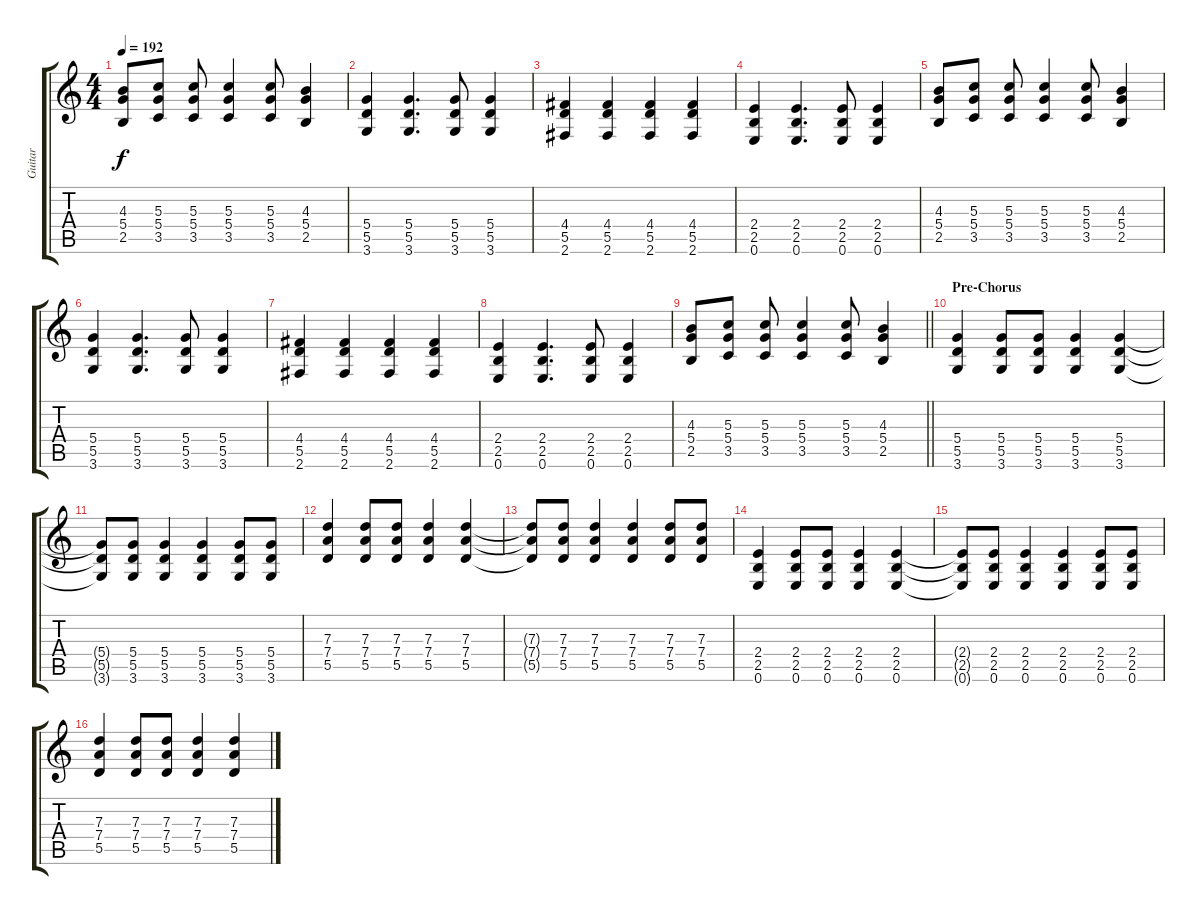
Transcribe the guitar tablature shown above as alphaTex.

\track ("Guitar" "Guitar") {instrument acousticguitarsteel}
\staff {score tabs}
\tuning (E4 B3 G3 D3 A2 E2) {hide}
\ts (4 4)
\tempo 192
\clef g2
\ks c
(4.3 5.4 2.5).8{dy f} (5.3 5.4 3.5).8 (5.3 5.4 3.5).8 (5.3 5.4 3.5).4 (5.3 5.4 3.5).8 (4.3 5.4 2.5).4 |
(5.4 5.5 3.6).4 (5.4 5.5 3.6).4{d} (5.4 5.5 3.6).8 (5.4 5.5 3.6).4 |
(4.4 5.5 2.6).4 (4.4 5.5 2.6).4 (4.4 5.5 2.6).4 (4.4 5.5 2.6).4 |
(2.4 2.5 0.6).4 (2.4 2.5 0.6).4{d} (2.4 2.5 0.6).8 (2.4 2.5 0.6).4 |
(4.3 5.4 2.5).8 (5.3 5.4 3.5).8 (5.3 5.4 3.5).8 (5.3 5.4 3.5).4 (5.3 5.4 3.5).8 (4.3 5.4 2.5).4 |
(5.4 5.5 3.6).4 (5.4 5.5 3.6).4{d} (5.4 5.5 3.6).8 (5.4 5.5 3.6).4 |
(4.4 5.5 2.6).4 (4.4 5.5 2.6).4 (4.4 5.5 2.6).4 (4.4 5.5 2.6).4 |
(2.4 2.5 0.6).4 (2.4 2.5 0.6).4{d} (2.4 2.5 0.6).8 (2.4 2.5 0.6).4 |
\barLineRight lightlight
(4.3 5.4 2.5).8 (5.3 5.4 3.5).8 (5.3 5.4 3.5).8 (5.3 5.4 3.5).4 (5.3 5.4 3.5).8 (4.3 5.4 2.5).4 |
\section ("" "Pre-Chorus")
(5.4 5.5 3.6).4 (5.4 5.5 3.6).8 (5.4 5.5 3.6).8 (5.4 5.5 3.6).4 (5.4 5.5 3.6).4 |
(5.4{t} 5.5{t} 3.6{t}).8 (5.4 5.5 3.6).8 (5.4 5.5 3.6).4 (5.4 5.5 3.6).4 (5.4 5.5 3.6).8 (5.4 5.5 3.6).8 |
(7.3 7.4 5.5).4 (7.3 7.4 5.5).8 (7.3 7.4 5.5).8 (7.3 7.4 5.5).4 (7.3 7.4 5.5).4 |
(7.3{t} 7.4{t} 5.5{t}).8 (7.3 7.4 5.5).8 (7.3 7.4 5.5).4 (7.3 7.4 5.5).4 (7.3 7.4 5.5).8 (7.3 7.4 5.5).8 |
(2.4 2.5 0.6).4 (2.4 2.5 0.6).8 (2.4 2.5 0.6).8 (2.4 2.5 0.6).4 (2.4 2.5 0.6).4 |
(2.4{t} 2.5{t} 0.6{t}).8 (2.4 2.5 0.6).8 (2.4 2.5 0.6).4 (2.4 2.5 0.6).4 (2.4 2.5 0.6).8 (2.4 2.5 0.6).8 |
(7.3 7.4 5.5).4 (7.3 7.4 5.5).8 (7.3 7.4 5.5).8 (7.3 7.4 5.5).4 (7.3 7.4 5.5).4
